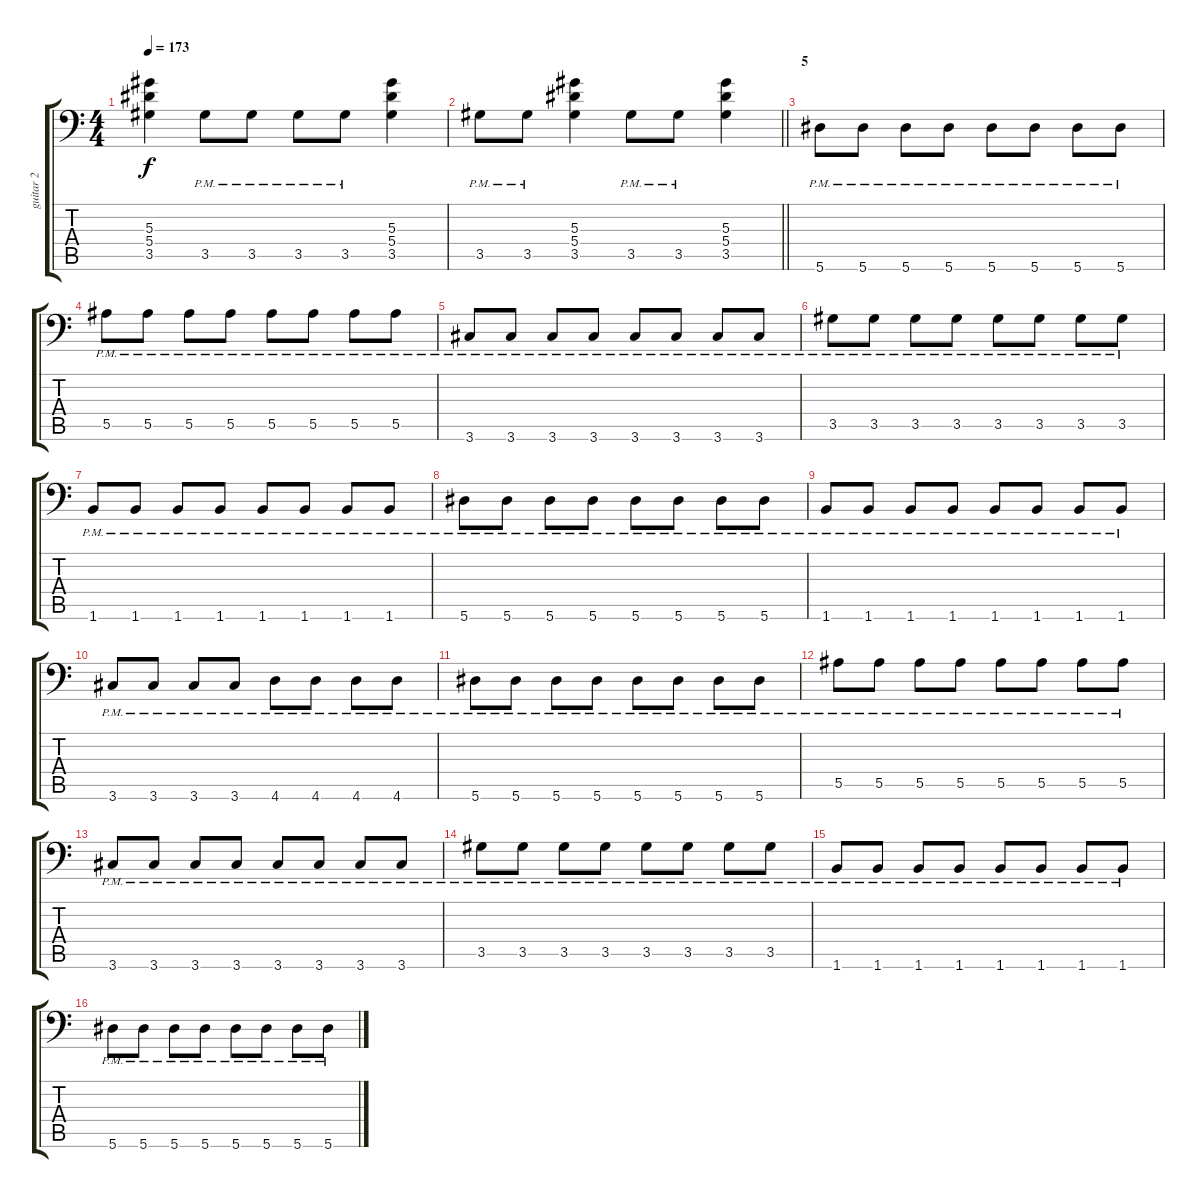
\track ("guitar 2" "guitar 2") {instrument overdrivenguitar}
\staff {score tabs}
\tuning (C4 G3 Eb3 Bb2 F2 Bb1) {hide}
\ts (4 4)
\tempo 173
\clef f4
\ks c
(5.3 5.4 3.5).4{dy f} 3.5{pm}.8 3.5{pm}.8 3.5{pm}.8 3.5{pm}.8 (5.3 5.4 3.5).4 |
\barLineRight lightlight
3.5{pm}.8 3.5{pm}.8 (5.3 5.4 3.5).4 3.5{pm}.8 3.5{pm}.8 (5.3 5.4 3.5).4 |
\section ("" "5")
5.6{pm}.8 5.6{pm}.8 5.6{pm}.8 5.6{pm}.8 5.6{pm}.8 5.6{pm}.8 5.6{pm}.8 5.6{pm}.8 |
5.5{pm}.8 5.5{pm}.8 5.5{pm}.8 5.5{pm}.8 5.5{pm}.8 5.5{pm}.8 5.5{pm}.8 5.5{pm}.8 |
3.6{pm}.8 3.6{pm}.8 3.6{pm}.8 3.6{pm}.8 3.6{pm}.8 3.6{pm}.8 3.6{pm}.8 3.6{pm}.8 |
3.5{pm}.8 3.5{pm}.8 3.5{pm}.8 3.5{pm}.8 3.5{pm}.8 3.5{pm}.8 3.5{pm}.8 3.5{pm}.8 |
1.6{pm}.8 1.6{pm}.8 1.6{pm}.8 1.6{pm}.8 1.6{pm}.8 1.6{pm}.8 1.6{pm}.8 1.6{pm}.8 |
5.6{pm}.8 5.6{pm}.8 5.6{pm}.8 5.6{pm}.8 5.6{pm}.8 5.6{pm}.8 5.6{pm}.8 5.6{pm}.8 |
1.6{pm}.8 1.6{pm}.8 1.6{pm}.8 1.6{pm}.8 1.6{pm}.8 1.6{pm}.8 1.6{pm}.8 1.6{pm}.8 |
3.6{pm}.8 3.6{pm}.8 3.6{pm}.8 3.6{pm}.8 4.6{pm}.8 4.6{pm}.8 4.6{pm}.8 4.6{pm}.8 |
5.6{pm}.8 5.6{pm}.8 5.6{pm}.8 5.6{pm}.8 5.6{pm}.8 5.6{pm}.8 5.6{pm}.8 5.6{pm}.8 |
5.5{pm}.8 5.5{pm}.8 5.5{pm}.8 5.5{pm}.8 5.5{pm}.8 5.5{pm}.8 5.5{pm}.8 5.5{pm}.8 |
3.6{pm}.8 3.6{pm}.8 3.6{pm}.8 3.6{pm}.8 3.6{pm}.8 3.6{pm}.8 3.6{pm}.8 3.6{pm}.8 |
3.5{pm}.8 3.5{pm}.8 3.5{pm}.8 3.5{pm}.8 3.5{pm}.8 3.5{pm}.8 3.5{pm}.8 3.5{pm}.8 |
1.6{pm}.8 1.6{pm}.8 1.6{pm}.8 1.6{pm}.8 1.6{pm}.8 1.6{pm}.8 1.6{pm}.8 1.6{pm}.8 |
5.6{pm}.8 5.6{pm}.8 5.6{pm}.8 5.6{pm}.8 5.6{pm}.8 5.6{pm}.8 5.6{pm}.8 5.6{pm}.8
